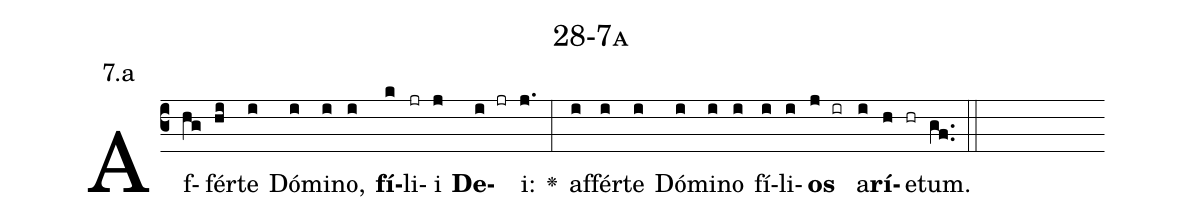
name: 28-7a;
annotation: 7.a;
%%
(c3)Af(hg)fér(hi)te(i) Dó(i)mi(i)no,(i) <b>fí</b>(k)li(jr)i(j) <b>De</b>(i jr)i:(j.) <v>\greheightstar</v>(:) af(i)fér(i)te(i) Dó(i)mi(i)no(i) fí(i)li(i)<b>os</b>(j ir) a(i)<b>rí</b>(h)e(hr)tum.(gf..) (::)


%E(i) u(i) o(j) u(i) a(h) e.(gf..) (::)
